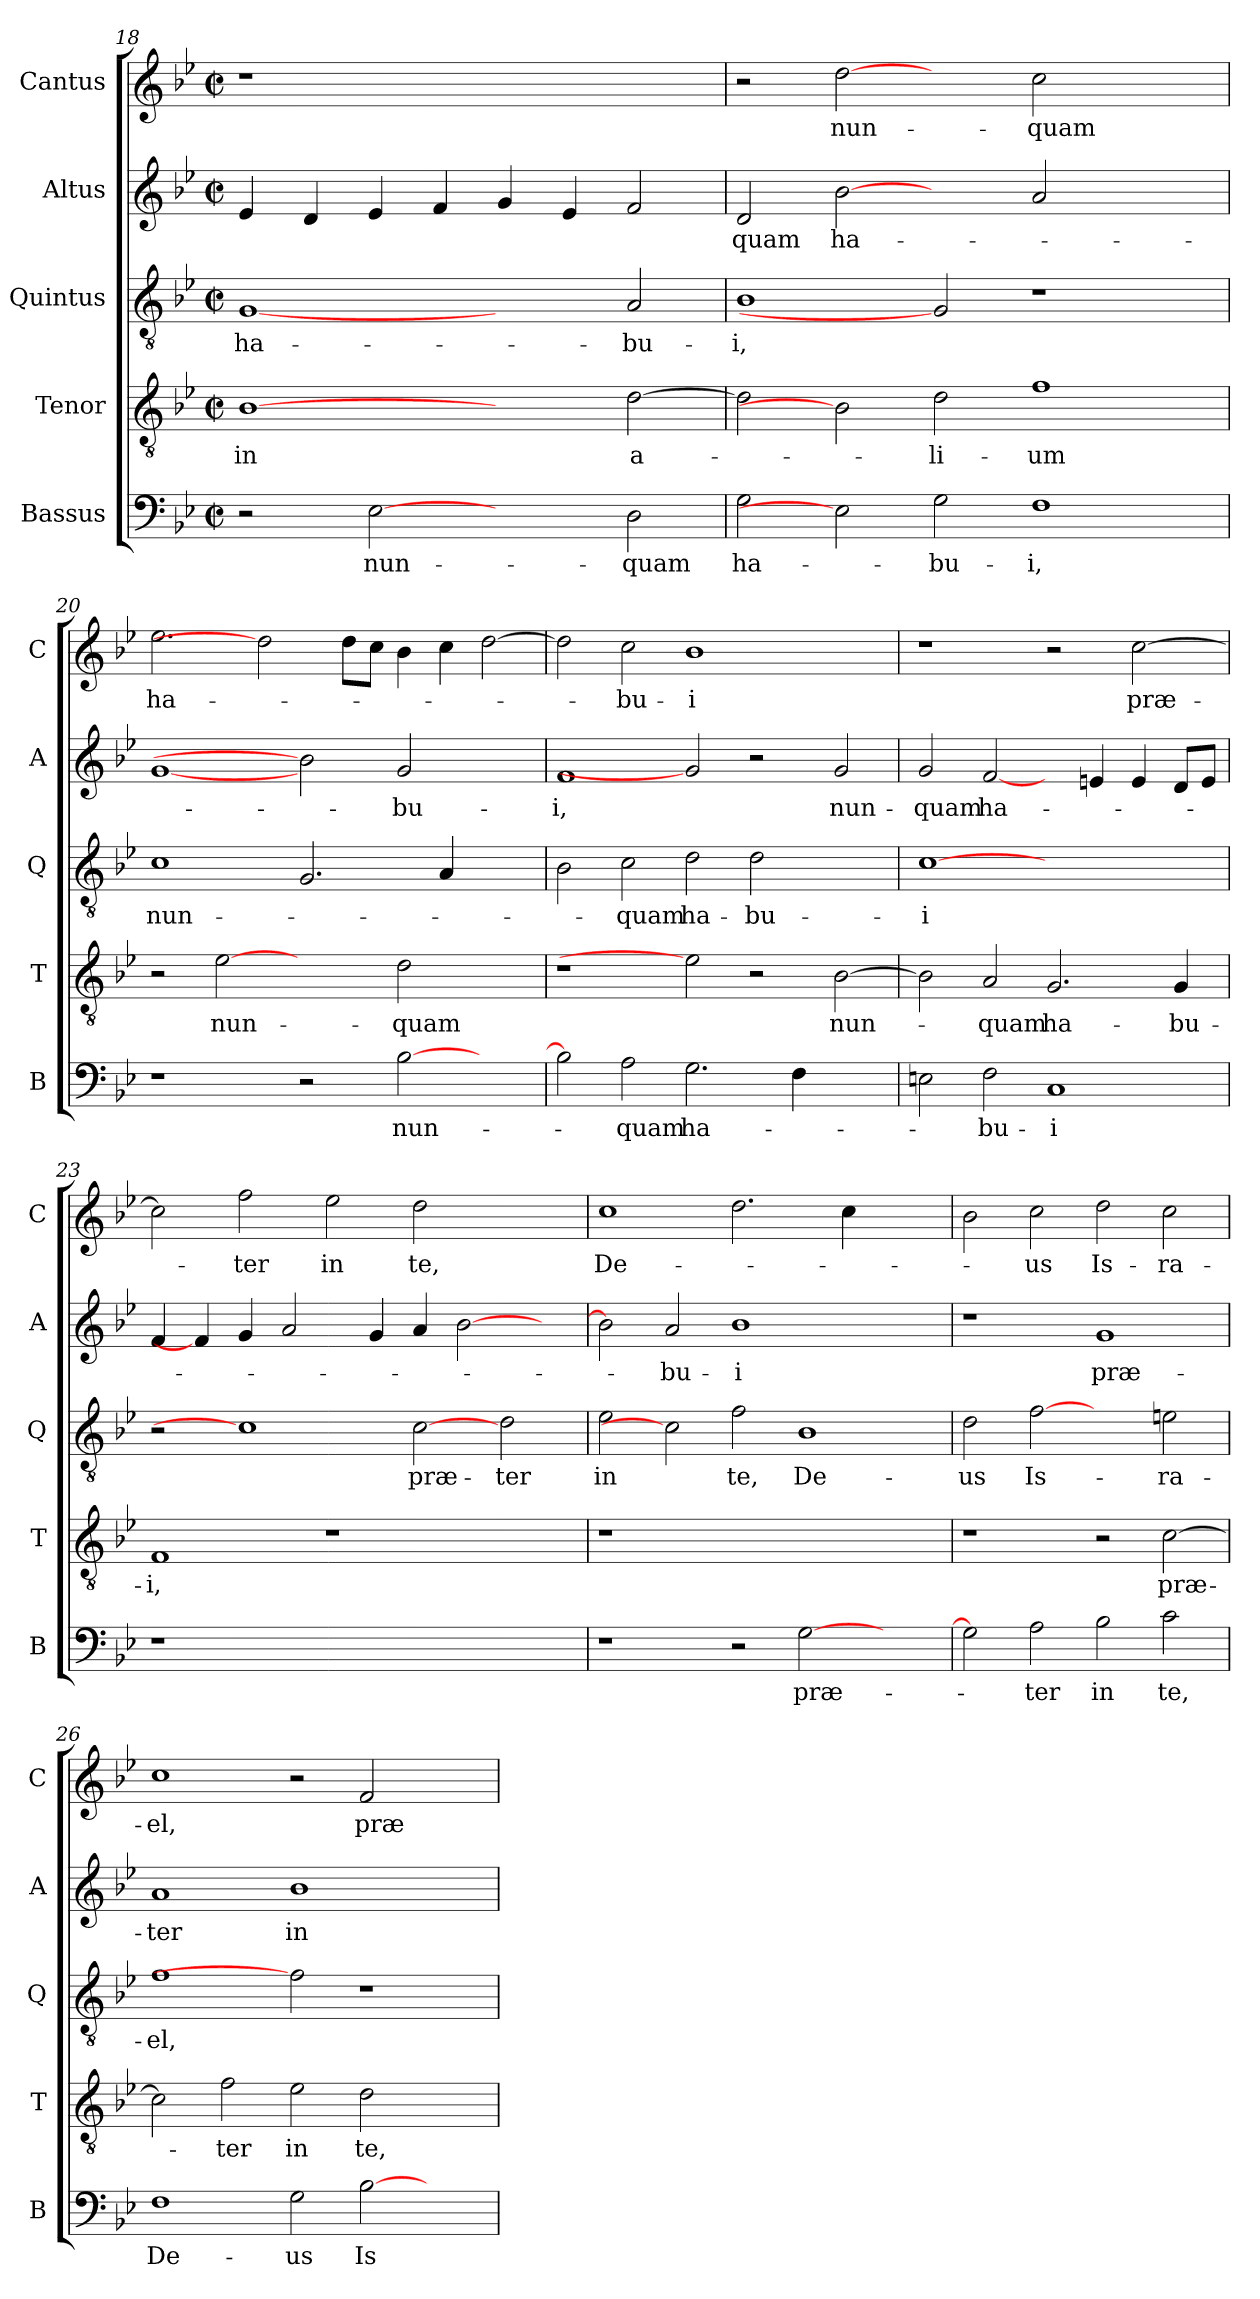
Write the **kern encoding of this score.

**kern	**text	**kern	**text	**kern	**text	**kern	**text	**kern	**text
*part5	*part5	*part4	*part4	*part3	*part3	*part2	*part2	*part1	*part1
*staff5	*staff5	*staff4	*staff4	*staff3	*staff3	*staff2	*staff2	*staff1	*staff1
*I"Bassus	*	*I"Tenor	*	*I"Quintus	*	*I"Altus	*	*I"Cantus	*
*I'B	*	*I'T	*	*I'Q	*	*I'A	*	*I'C	*
!!LO:LB:g=z
*clefF4	*	*clefGv2	*	*clefGv2	*	*clefG2	*	*clefG2	*
*k[b-e-]	*	*k[b-e-]	*	*k[b-e-]	*	*k[b-e-]	*	*k[b-e-]	*
*B-:	*	*B-:	*	*B-:	*	*B-:	*	*B-:	*
*M2/2	*	*M2/2	*	*M2/2	*	*M2/2	*	*M2/2	*
*met(c|)	*	*met(c|)	*	*met(c|)	*	*met(c|)	*	*met(c|)	*
=18	=18	=18	=18	=18	=18	=18	=18	=18	=18
!	!	!	!LO:LY:b	!	!LO:LY:b	!	!	!	!
2r	.	[1B-	in	[1G	ha-	4e-/	.	1r	.
.	.	.	.	.	.	4d/	.	.	.
!	!LO:LY:b	!	!	!	!	!	!	!	!
[2E-	nun-	.	.	.	.	4e-/	.	.	.
.	.	.	.	.	.	4f/	.	.	.
2ryy	.	2ryy	.	2ryy	.	4g/	.	1ryy	.
.	.	.	.	.	.	4e-/	.	.	.
!	!LO:LY:b	!	!LO:LY:b	!	!LO:LY:b	!	!	!	!
2D\	-quam	[2d\	a-	2A/	-bu-	2f/	.	.	.
=19	=19	=19	=19	=19	=19	=19	=19	=19	=19
!	!LO:LY:b	!	!	!	!LO:LY:b	!	!LO:LY:b	!	!
2G\	ha-	2d\]	.	1B-	-i,	2d/	-quam	2r	.
!	!	!	!	!	!	!	!LO:LY:b	!	!LO:LY:b
2E-]	.	2B-]	.	.	.	[2b-	ha-	[2dd	nun-
!	!LO:LY:b	!	!LO:LY:b	!	!	!	!	!	!
2G\	-bu-	2d\	-li-	2G]	.	2ryy	.	2ryy	.
!	!LO:LY:b	!	!LO:LY:b	!	!	!	!	!	!LO:LY:b
1F	-i,	1f	-um	1r	.	2a/	.	2cc\	-quam
.	.	.	.	.	.	2ryy	.	2ryy	.
=20	=20	=20	=20	=20	=20	=20	=20	=20	=20
!	!	!	!	!	!LO:LY:b	!	!	!	!LO:LY:b
1r	.	2r	.	1c	nun-	[1g	.	2.ee-\	ha-
!	!	!	!LO:LY:b	!	!	!	!	!	!
.	.	[2e-	nun-	.	.	.	.	.	.
.	.	.	.	.	.	.	.	2dd]	.
2r	.	2ryy	.	2.G/	.	2b-]	.	.	.
.	.	.	.	.	.	.	.	8dd\L	.
.	.	.	.	.	.	.	.	8cc\J	.
!	!LO:LY:b	!	!LO:LY:b	!	!	!	!LO:LY:b	!	!
[2B-\	nun-	2d\	-quam	.	.	2g/	-bu-	4b-\	.
.	.	.	.	4A/	.	.	.	4cc\	.
2ryy	.	2ryy	.	2ryy	.	2ryy	.	[2dd\	.
=21	=21	=21	=21	=21	=21	=21	=21	=21	=21
!	!	!	!	!	!	!	!LO:LY:b	!	!
2B-\]	.	1r	.	2B-\	.	1f	-i,	2dd\]	.
!	!LO:LY:b	!	!	!	!LO:LY:b	!	!	!	!LO:LY:b
2A\	-quam	.	.	2c\	-quam	.	.	2cc\	-bu-
!	!LO:LY:b	!	!	!	!LO:LY:b	!	!	!	!LO:LY:b
2.G\	ha-	2e-]	.	2d\	ha-	2g]	.	1b-	-i
!	!	!	!	!	!LO:LY:b	!	!	!	!
.	.	2r	.	2d\	-bu-	2r	.	.	.
4F\	.	.	.	.	.	.	.	.	.
!	!	!	!LO:LY:b	!	!	!	!LO:LY:b	!	!
2ryy	.	[2B-\	nun-	2ryy	.	2g/	nun-	2ryy	.
!!LO:LB:g=z
=22	=22	=22	=22	=22	=22	=22	=22	=22	=22
!	!	!	!	!	!LO:LY:b	!	!LO:LY:b	!	!
2En\	.	2B-\]	.	[1c	-i	2g/	-quam	1r	.
!	!LO:LY:b	!	!LO:LY:b	!	!	!	!LO:LY:b	!	!
2F\	-bu-	2A/	-quam	.	.	[2f/	ha-	.	.
!	!LO:LY:b	!	!LO:LY:b	!	!	!	!	!	!
1C	-i	2.G/	ha-	1ryy	.	4ryy	.	2r	.
.	.	.	.	.	.	4en/	.	.	.
!	!	!	!	!	!	!	!	!	!LO:LY:b
.	.	.	.	.	.	4e/	.	[2cc\	præ-
!	!	!	!LO:LY:b	!	!	!	!	!	!
.	.	4G/	-bu-	.	.	8d/L	.	.	.
.	.	.	.	.	.	8e/J	.	.	.
=23	=23	=23	=23	=23	=23	=23	=23	=23	=23
!	!	!	!LO:LY:b	!	!	!	!	!	!
1r	.	1F	-i,	2r	.	4f/	.	2cc\]	.
.	.	.	.	.	.	4f/]	.	.	.
!	!	!	!	!	!	!	!	!	!LO:LY:b
.	.	.	.	1c]	.	4g/	.	2ff\	-ter
.	.	.	.	.	.	2a/	.	.	.
!	!	!	!	!	!	!	!	!	!LO:LY:b
1.ryy	.	1r	.	.	.	.	.	2ee-\	in
.	.	.	.	.	.	4g/	.	.	.
!	!	!	!	!	!LO:LY:b	!	!	!	!LO:LY:b
.	.	.	.	[2c	præ-	4a/	.	2dd\	te,
.	.	.	.	.	.	[2b-\	.	.	.
!	!	!	!	!	!LO:LY:b	!	!	!	!
.	.	2ryy	.	2d\	-ter	.	.	2ryy	.
.	.	.	.	.	.	4ryy	.	.	.
=24	=24	=24	=24	=24	=24	=24	=24	=24	=24
!	!	!	!	!	!LO:LY:b	!	!	!	!LO:LY:b
1r	.	1r	.	2e-\	in	2b-\]	.	1cc	De-
!	!	!	!	!	!	!	!LO:LY:b	!	!
.	.	.	.	2c]	.	2a/	-bu-	.	.
!	!	!	!	!	!LO:LY:b	!	!LO:LY:b	!	!
2r	.	1.ryy	.	2f\	te,	1b-	-i	2.dd\	.
!	!LO:LY:b	!	!	!	!LO:LY:b	!	!	!	!
[2G\	præ-	.	.	1B-	De-	.	.	.	.
.	.	.	.	.	.	.	.	4cc\	.
2ryy	.	.	.	.	.	2ryy	.	2ryy	.
=25	=25	=25	=25	=25	=25	=25	=25	=25	=25
!	!	!	!	!	!LO:LY:b	!	!	!	!
2G\]	.	1r	.	2d\	-us	1r	.	2b-\	.
!	!LO:LY:b	!	!	!	!LO:LY:b	!	!	!	!LO:LY:b
2A\	-ter	.	.	[2f	Is-	.	.	2cc\	-us
!	!LO:LY:b	!	!	!	!	!	!LO:LY:b	!	!LO:LY:b
2B-\	in	2r	.	2ryy	.	1g	præ-	2dd\	Is-
!	!LO:LY:b	!	!LO:LY:b	!	!LO:LY:b	!	!	!	!LO:LY:b
2c\	te,	[2c\	præ-	2en\	-ra-	.	.	2cc\	-ra-
!!LO:PB:g=z
=26	=26	=26	=26	=26	=26	=26	=26	=26	=26
!	!LO:LY:b	!	!	!	!LO:LY:b	!	!LO:LY:b	!	!LO:LY:b
1F	De-	2c\]	.	1f	-el,	1a	-ter	1cc	-el,
!	!	!	!LO:LY:b	!	!	!	!	!	!
.	.	2f\	-ter	.	.	.	.	.	.
!	!LO:LY:b	!	!LO:LY:b	!	!	!	!LO:LY:b	!	!
2G\	-us	2e-\	in	2f]	.	1b-	in	2r	.
!	!LO:LY:b	!	!LO:LY:b	!	!	!	!	!	!LO:LY:b
[2B-\	Is-	2d\	te,	1r	.	.	.	2f/	præ-
2ryy	.	2ryy	.	.	.	2ryy	.	2ryy	.
=	=	=	=	=	=	=	=	=	=
*-	*-	*-	*-	*-	*-	*-	*-	*-	*-
